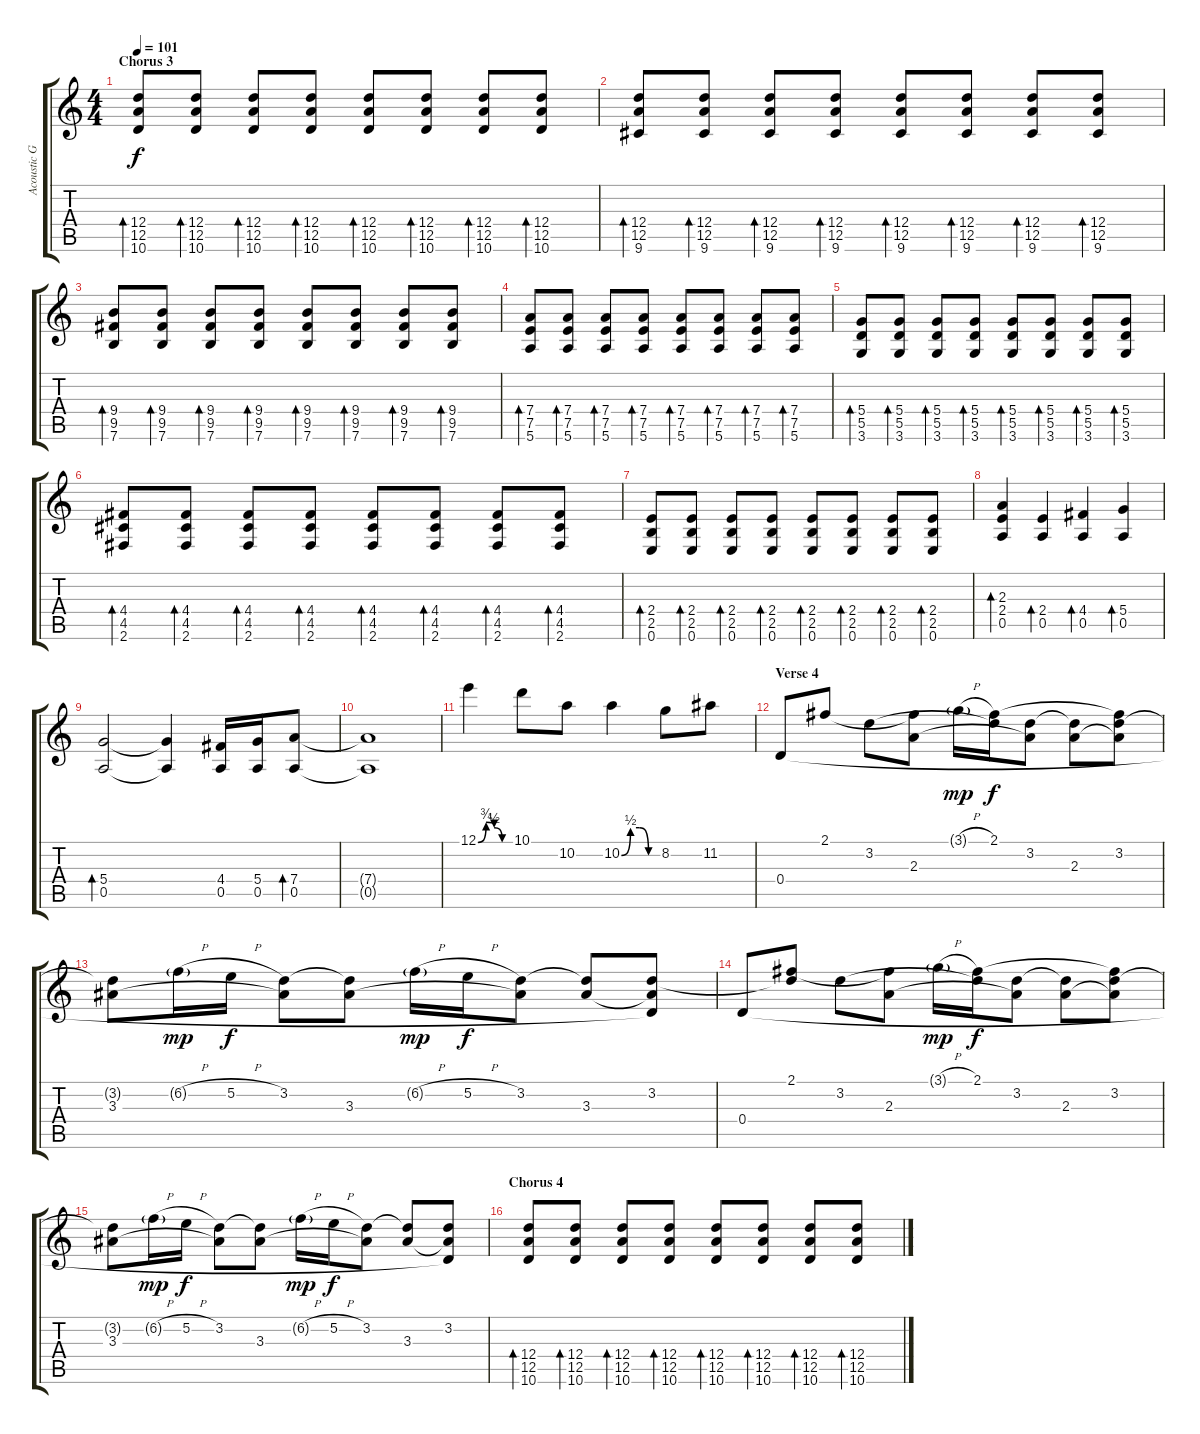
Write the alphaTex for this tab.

\track ("Acoustic Guitiar (KG)" "Acoustic G") {instrument acousticguitarsteel}
\staff {score tabs}
\tuning (E4 B3 G3 D3 A2 E2) {hide}
\ts (4 4)
\section ("" "Chorus 3")
\tempo 101
\clef g2
\ks c
(12.4 12.5 10.6).8{bd 30 dy f} (12.4 12.5 10.6).8{bd 30} (12.4 12.5 10.6).8{bd 30} (12.4 12.5 10.6).8{bd 30} (12.4 12.5 10.6).8{bd 30} (12.4 12.5 10.6).8{bd 30} (12.4 12.5 10.6).8{bd 30} (12.4 12.5 10.6).8{bd 30} |
(12.4 12.5 9.6).8{bd 30} (12.4 12.5 9.6).8{bd 30} (12.4 12.5 9.6).8{bd 30} (12.4 12.5 9.6).8{bd 30} (12.4 12.5 9.6).8{bd 30} (12.4 12.5 9.6).8{bd 30} (12.4 12.5 9.6).8{bd 30} (12.4 12.5 9.6).8{bd 30} |
(9.4 9.5 7.6).8{bd 30} (9.4 9.5 7.6).8{bd 30} (9.4 9.5 7.6).8{bd 30} (9.4 9.5 7.6).8{bd 30} (9.4 9.5 7.6).8{bd 30} (9.4 9.5 7.6).8{bd 30} (9.4 9.5 7.6).8{bd 30} (9.4 9.5 7.6).8{bd 30} |
(7.4 7.5 5.6).8{bd 30} (7.4 7.5 5.6).8{bd 30} (7.4 7.5 5.6).8{bd 30} (7.4 7.5 5.6).8{bd 30} (7.4 7.5 5.6).8{bd 30} (7.4 7.5 5.6).8{bd 30} (7.4 7.5 5.6).8{bd 30} (7.4 7.5 5.6).8{bd 30} |
(5.4 5.5 3.6).8{bd 30} (5.4 5.5 3.6).8{bd 30} (5.4 5.5 3.6).8{bd 30} (5.4 5.5 3.6).8{bd 30} (5.4 5.5 3.6).8{bd 30} (5.4 5.5 3.6).8{bd 30} (5.4 5.5 3.6).8{bd 30} (5.4 5.5 3.6).8{bd 30} |
(4.4 4.5 2.6).8{bd 30} (4.4 4.5 2.6).8{bd 30} (4.4 4.5 2.6).8{bd 30} (4.4 4.5 2.6).8{bd 30} (4.4 4.5 2.6).8{bd 30} (4.4 4.5 2.6).8{bd 30} (4.4 4.5 2.6).8{bd 30} (4.4 4.5 2.6).8{bd 30} |
(2.4 2.5 0.6).8{bd 30} (2.4 2.5 0.6).8{bd 30} (2.4 2.5 0.6).8{bd 30} (2.4 2.5 0.6).8{bd 30} (2.4 2.5 0.6).8{bd 30} (2.4 2.5 0.6).8{bd 30} (2.4 2.5 0.6).8{bd 30} (2.4 2.5 0.6).8{bd 30} |
(2.3 2.4 0.5).4{bd 60} (2.4 0.5).4{bd 60} (4.4 0.5).4{bd 60} (5.4 0.5).4{bd 60} |
(5.4 0.5).2{bd 60} (5.4{t} 0.5{t}).4 (4.4 0.5).16 (5.4 0.5).16 (7.4 0.5).8{bd 60} |
(7.4{t} 0.5{t}).1 |
12.1{be (custom 0 0 15 3 30 2 45 0 60 0)}.4 10.1.8 10.2.8 10.2{be (custom 0 0 15 2 30 2 45 0 60 0)}.4 8.2.8 11.2.8 |
\section ("" "Verse 4")
0.4.8 2.1.8 3.2.8 (2.1{t} 2.3).8 3.1{h g}.16{dy mp} (2.1 3.2{t}).16{dy f} (3.2 2.3{t}).8 (3.2{t} 2.3).8 (2.1{t} 3.2 2.3{t}).8 |
(3.2{t} 3.3).8 6.2{h g}.16{dy mp} 5.2{h}.16{dy f} (3.2 3.3{t}).8 (3.2{t} 3.3).8 6.2{h g}.16{dy mp} 5.2{h}.16{dy f} (3.2 3.3{t}).8 (3.2{t} 3.3).8 (3.2 3.3{t} 0.4{t}).8 |
0.4.8 (2.1 3.2{t}).8 3.2.8 (2.1{t} 2.3).8 3.1{h g}.16{dy mp} (2.1 3.2{t}).16{dy f} (3.2 2.3{t}).8 (3.2{t} 2.3).8 (2.1{t} 3.2 2.3{t}).8 |
(3.2{t} 3.3).8 6.2{h g}.16{dy mp} 5.2{h}.16{dy f} (3.2 3.3{t}).8 (3.2{t} 3.3).8 6.2{h g}.16{dy mp} 5.2{h}.16{dy f} (3.2 3.3{t}).8 (3.2{t} 3.3).8 (3.2 3.3{t} 0.4{t}).8 |
\section ("" "Chorus 4")
(12.4 12.5 10.6).8{bd 30} (12.4 12.5 10.6).8{bd 30} (12.4 12.5 10.6).8{bd 30} (12.4 12.5 10.6).8{bd 30} (12.4 12.5 10.6).8{bd 30} (12.4 12.5 10.6).8{bd 30} (12.4 12.5 10.6).8{bd 30} (12.4 12.5 10.6).8{bd 30}
